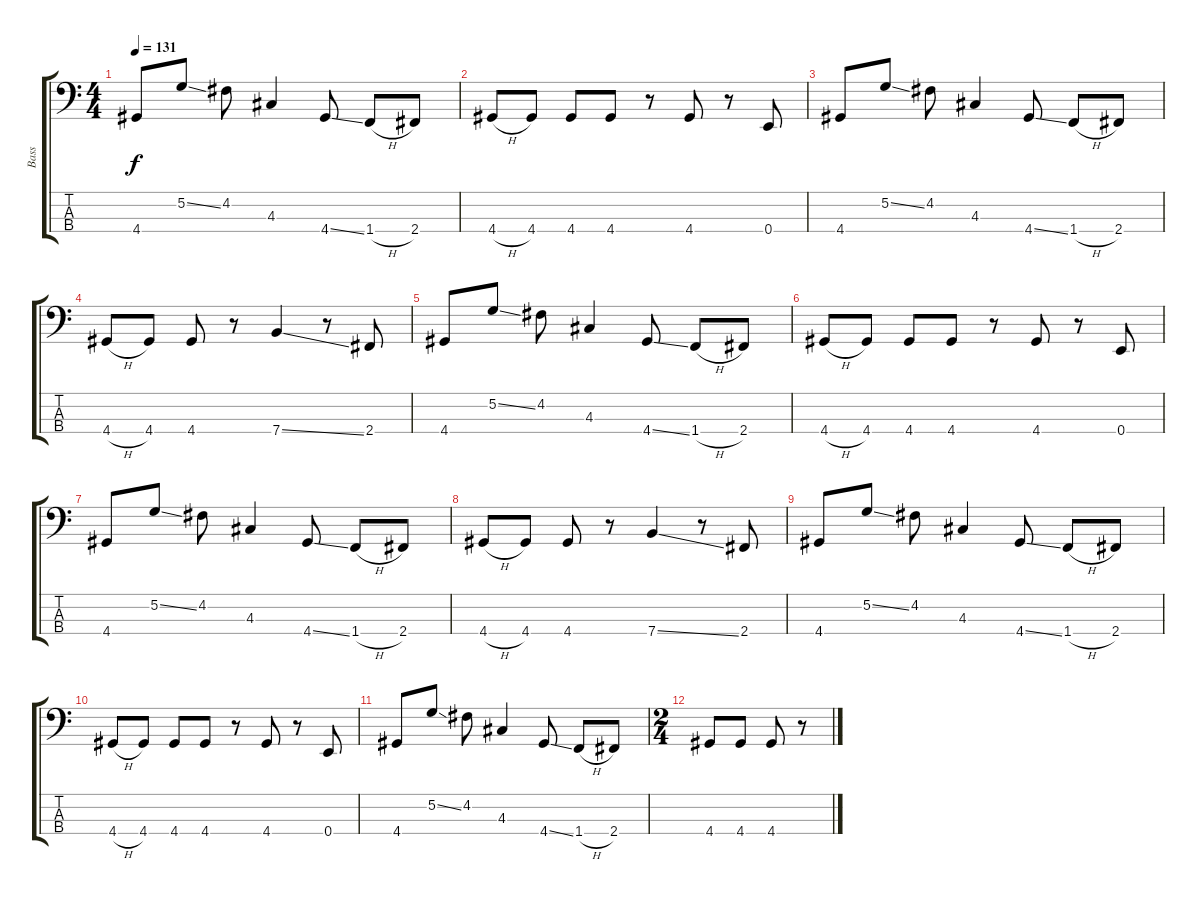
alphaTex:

\track ("Bass" "Bass") {instrument slapbass1}
\staff {score tabs}
\tuning (G2 D2 A1 E1) {hide}
\ts (4 4)
\tempo 131
\clef f4
\ks c
4.4.8{dy f} 5.2{ss}.8 4.2.8 4.3.4 4.4{ss}.8 1.4{h}.8 2.4.8 |
4.4{h}.8 4.4.8 4.4.8 4.4.8 r.8 4.4.8 r.8 0.4.8 |
4.4.8 5.2{ss}.8 4.2.8 4.3.4 4.4{ss}.8 1.4{h}.8 2.4.8 |
4.4{h}.8 4.4.8 4.4.8 r.8 7.4{ss}.4 r.8 2.4.8 |
4.4.8 5.2{ss}.8 4.2.8 4.3.4 4.4{ss}.8 1.4{h}.8 2.4.8 |
4.4{h}.8 4.4.8 4.4.8 4.4.8 r.8 4.4.8 r.8 0.4.8 |
4.4.8 5.2{ss}.8 4.2.8 4.3.4 4.4{ss}.8 1.4{h}.8 2.4.8 |
4.4{h}.8 4.4.8 4.4.8 r.8 7.4{ss}.4 r.8 2.4.8 |
4.4.8 5.2{ss}.8 4.2.8 4.3.4 4.4{ss}.8 1.4{h}.8 2.4.8 |
4.4{h}.8 4.4.8 4.4.8 4.4.8 r.8 4.4.8 r.8 0.4.8 |
4.4.8 5.2{ss}.8 4.2.8 4.3.4 4.4{ss}.8 1.4{h}.8 2.4.8 |
\ts (2 4)
4.4.8 4.4.8 4.4.8 r.8
